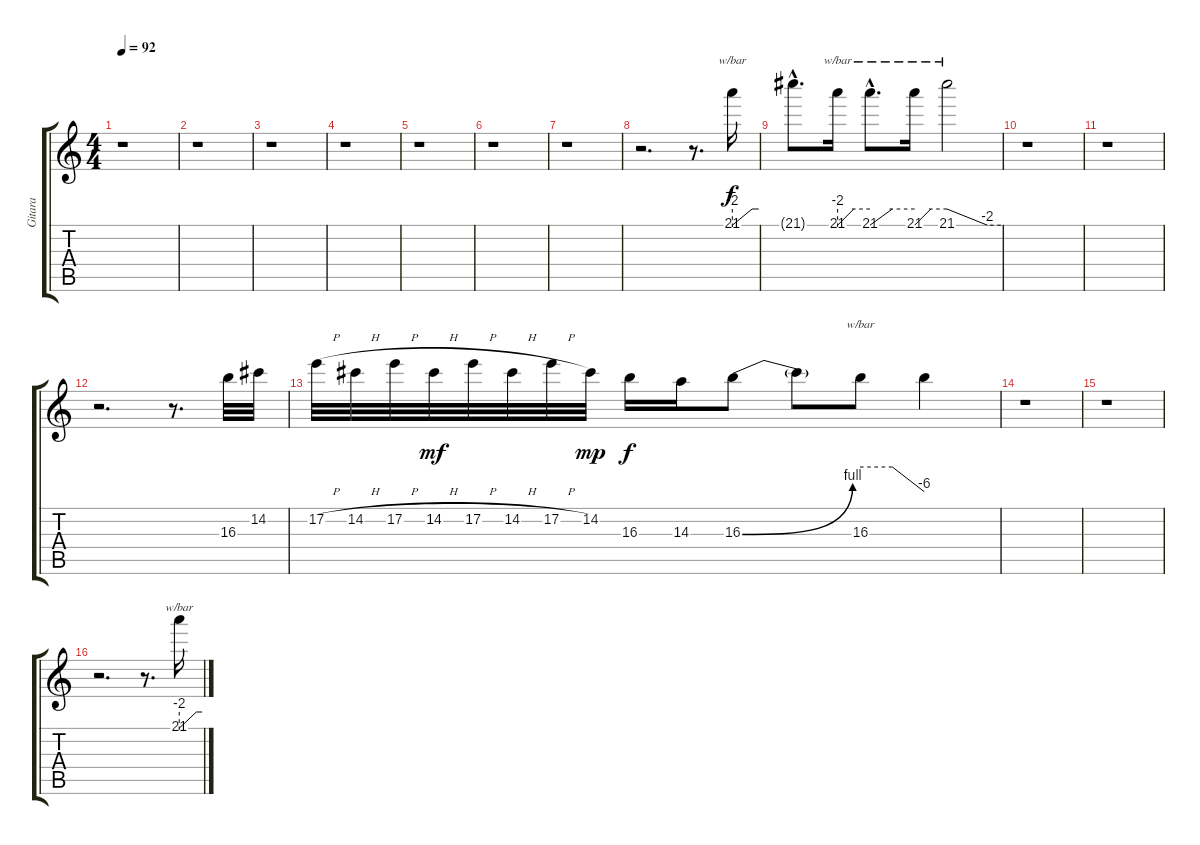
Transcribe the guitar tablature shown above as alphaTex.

\track ("Gitara" "Gitara") {instrument overdrivenguitar}
\staff {score tabs}
\tuning (E4 B3 G3 D3 A2 E2) {hide}
\ts (4 4)
\tempo 92
\clef g2
\ks c
r.1{dy mp} |
r.1 |
r.1 |
r.1 |
r.1 |
r.1 |
r.1 |
r.2{d} r.8{d} 21.1.16{tbe (custom default 0 -8 45 0 60 0) dy f} |
21.1{hac t}.8{d} 21.1.16{tbe (custom default 0 -8 30 0 60 0)} 21.1{hac}.8{d tbe (custom default 0 -8 30 0 60 0)} 21.1.16{tbe (custom default 0 -8 30 0 60 0)} 21.1.2{tbe (custom default 0 0 45 -8 60 -8)} |
r.1 |
r.1 |
r.2{d} r.8{d} 16.3.32 14.2.32 |
17.2{h}.32 14.2{h}.32 17.2{h}.32 14.2{h}.32{dy mf} 17.2{h}.32 14.2{h}.32 17.2{h}.32 14.2.32{dy mp} 16.3.16{dy f} 14.3.16 16.3{be (bend 0 0 60 4)}.8 16.3{t}.8 16.3.8{tbe (custom default 0 0 30 0 60 -24)} 16.3{t}.4 |
r.1 |
r.1 |
r.2{d} r.8{d} 21.1.16{tbe (custom default 0 -8 45 0 60 0)}
